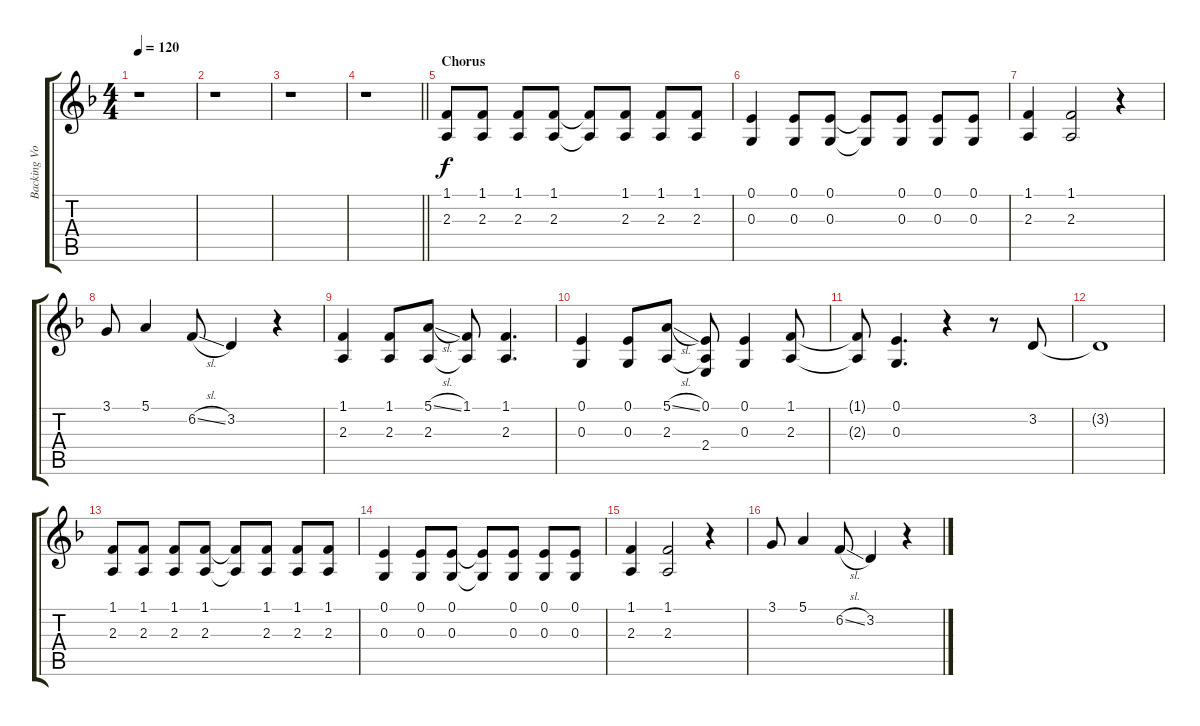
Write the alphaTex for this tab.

\track ("Backing Vocals" "Backing Vo") {instrument sopranosax}
\staff {score tabs}
\tuning (E4 B3 G3 D3 A2 E2) {hide}
\ts (4 4)
\tempo 120
\clef g2
\ks f
r.1{dy mf} |
r.1 |
r.1 |
\barLineRight lightlight
r.1 |
\section ("" "Chorus")
(1.1 2.3).8{dy f} (1.1 2.3).8 (1.1 2.3).8 (1.1 2.3).8 (1.1{t} 2.3{t}).8 (1.1 2.3).8 (1.1 2.3).8 (1.1 2.3).8 |
(0.1 0.3).4 (0.1 0.3).8 (0.1 0.3).8 (0.1{t} 0.3{t}).8 (0.1 0.3).8 (0.1 0.3).8 (0.1 0.3).8 |
(1.1 2.3).4 (1.1 2.3).2 r.4 |
3.1.8 5.1.4 6.2{sl}.8 3.2.4 r.4 |
(1.1 2.3).4 (1.1 2.3).8 (5.1{sl} 2.3).8 (1.1 2.3{t}).8 (1.1 2.3).4{d} |
(0.1 0.3).4 (0.1 0.3).8 (5.1{sl} 2.3).8 (0.1 2.3{t} 2.4).8 (0.1 0.3).4 (1.1 2.3).8 |
(1.1{t} 2.3{t}).8 (0.1 0.3).4{d} r.4 r.8 3.2.8 |
3.2{t}.1 |
(1.1 2.3).8 (1.1 2.3).8 (1.1 2.3).8 (1.1 2.3).8 (1.1{t} 2.3{t}).8 (1.1 2.3).8 (1.1 2.3).8 (1.1 2.3).8 |
(0.1 0.3).4 (0.1 0.3).8 (0.1 0.3).8 (0.1{t} 0.3{t}).8 (0.1 0.3).8 (0.1 0.3).8 (0.1 0.3).8 |
(1.1 2.3).4 (1.1 2.3).2 r.4 |
3.1.8 5.1.4 6.2{sl}.8 3.2.4 r.4
